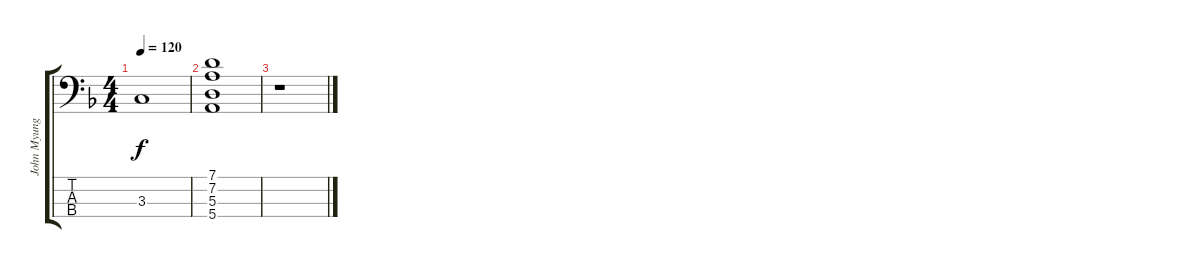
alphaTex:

\track ("John Myung" "John Myung") {instrument electricbassfinger}
\staff {score tabs}
\tuning (G2 D2 A1 E1) {hide}
\ts (4 4)
\tempo 120
\clef f4
\ks dminor
3.3.1{dy f} |
(7.1 7.2 5.3 5.4).1 |
r.1
